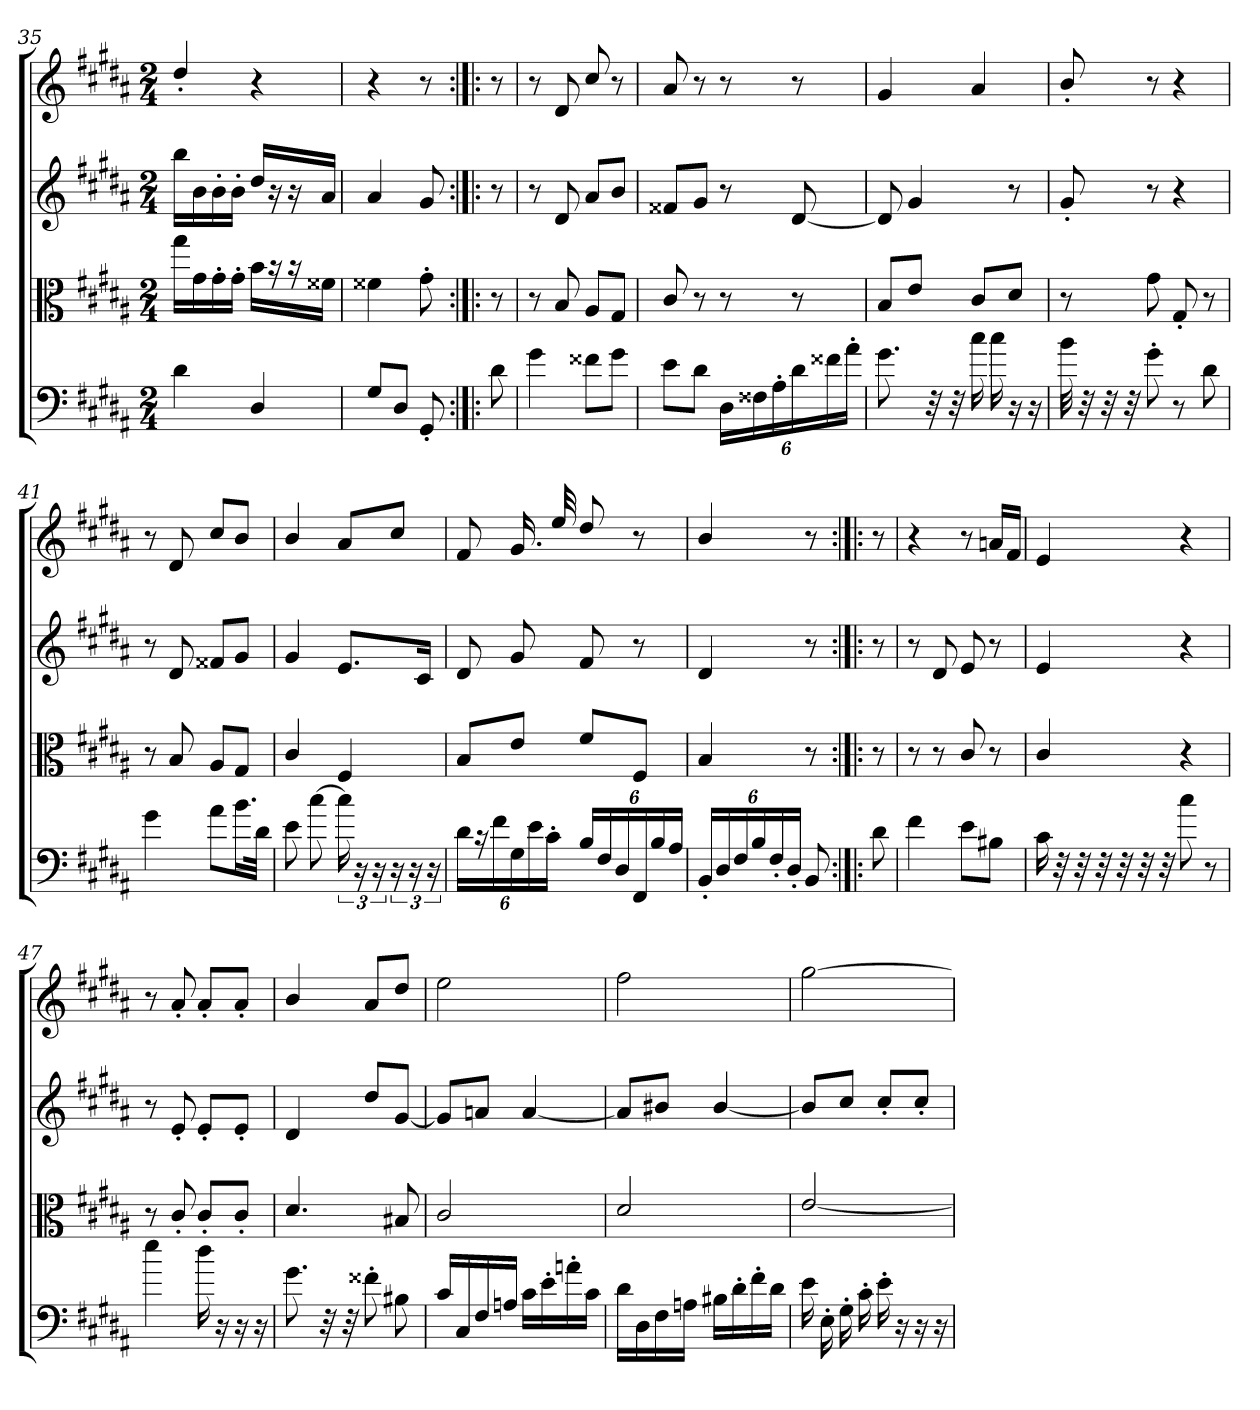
**kern	**kern	**kern	**kern
*part4	*part3	*part2	*part1
*staff4	*staff3	*staff2	*staff1
*clefF4	*clefC3	*clefG2	*clefG2
*k[f#c#g#d#a#]	*k[f#c#g#d#a#]	*k[f#c#g#d#a#]	*k[f#c#g#d#a#]
*g#:	*g#:	*g#:	*g#:
*M2/4	*M2/4	*M2/4	*M2/4
=35	=35	=35	=35
4d#\	16gg#\LL	16bb\LL	4dd#'/
.	16g#\	16b\	.
.	16g#'\	16b'\	.
.	16g#'\JJ	16b'\JJ	.
4D#/	16b\LL	16dd#/LL	4r
.	16r	16r	.
.	16r	16r	.
.	16f##X\JJ	16a#/JJ	.
=36	=36	=36	=36
8G#/L	4f##X\	4a#/	4r
8D#/J	.	.	.
8GG#'/	8g#'\	8g#/	8r
=:|!|:	=:|!|:	=:|!|:	=:|!|:
8d#\	8r	8r	8r
=37	=37	=37	=37
4g#\	8r	8r	8r
.	8B/	8d#/	8d#/
8f##X\L	8A#/L	8a#/L	8cc#/
8g#\J	8G#/J	8b/J	8r
=38	=38	=38	=38
8e\L	8c#/	8f##X/L	8a#/
8d#\J	8r	8g#/J	8r
24D#\LL	8r	8r	8r
24F##X\	.	.	.
24A#'\	.	.	.
24d#\	8r	[8d#/	8r
24f##X\	.	.	.
24a#'\JJ	.	.	.
=39	=39	=39	=39
8.g#\	8B/L	8d#/]	4g#/
.	8e/J	4g#/	.
32r	.	.	.
32r	.	.	.
16cc#\	8c#/L	.	4a#/
16cc#\	.	.	.
16r	8d#/J	8r	.
16r	.	.	.
=40	=40	=40	=40
32b\	8r	8g#'/	8b'/
32r	.	.	.
32r	.	.	.
32r	.	.	.
8g#'\	8g#\	8r	8r
8r	8G#'/	4r	4r
8d#\	8r	.	.
=41	=41	=41	=41
4g#\	8r	8r	8r
.	8B/	8d#/	8d#/
8a#\L	8A#/L	8f##X/L	8cc#/L
16.b\L	8G#/J	8g#/J	8b/J
32d#\JJk	.	.	.
=42	=42	=42	=42
8e\	4c#/	4g#/	4b/
[8cc#\	.	.	.
24cc#\]	4F#/	8.e/L	8a#/L
24r	.	.	.
24r	.	.	.
24r	.	.	8cc#/J
24r	.	.	.
.	.	16c#/Jk	.
24r	.	.	.
=43	=43	=43	=43
24d#\LL	8B/L	8d#/	8f#/
24r	.	.	.
24f#\	.	.	.
24G#\	8e/J	8g#/	16.g#/
24e\	.	.	.
24c#'\JJ	.	.	.
.	.	.	32ee/
24B/LL	8f#/L	8f#/	8dd#/
24F#/	.	.	.
24D#/	.	.	.
24FF#/	8F#/J	8r	8r
24B/	.	.	.
24A#/JJ	.	.	.
=44	=44	=44	=44
24BB'/LL	4B/	4d#/	4b/
24D#/	.	.	.
24F#/	.	.	.
24B/	.	.	.
24F#'/	.	.	.
24D#'/JJ	.	.	.
8BB/	8r	8r	8r
=:|!|:	=:|!|:	=:|!|:	=:|!|:
8d#\	8r	8r	8r
=45	=45	=45	=45
4f#\	8r	8r	4r
.	8r	8d#/	.
8e\L	8c#/	8e/	8r
8B#X\J	8r	8r	16an/LL
.	.	.	16f#/JJ
=46	=46	=46	=46
16c#\	4c#/	4e/	4e/
32r	.	.	.
32r	.	.	.
32r	.	.	.
32r	.	.	.
32r	.	.	.
32r	.	.	.
8cc#\	4r	4r	4r
8r	.	.	.
=47	=47	=47	=47
4ee\	8r	8r	8r
.	8c#'/	8e'/	8a#'/
16dd#\	8c#'/L	8e'/L	8a#'/L
16r	.	.	.
16r	8c#'/J	8e'/J	8a#'/J
16r	.	.	.
=48	=48	=48	=48
8.g#\	4.d#/	4d#/	4b/
32r	.	.	.
32r	.	.	.
8f##X'\	.	8dd#/L	8a#/L
8B#X\	8B#X/	[8g#/J	8dd#/J
=49	=49	=49	=49
16c#/LL	2c#/	8g#/L]	2ee\
16C#/	.	.	.
16F#/	.	8an/J	.
16An/JJ	.	.	.
16c#\LL	.	[4a/	.
16e'\	.	.	.
16an'\	.	.	.
16c#\JJ	.	.	.
=50	=50	=50	=50
16d#\LL	2d#/	8a/L]	2ff#\
16D#\	.	.	.
16F#\	.	8b#X/J	.
16An\JJ	.	.	.
16B#X\LL	.	[4b#/	.
16d#'\	.	.	.
16f#'\	.	.	.
16d#\JJ	.	.	.
=51	=51	=51	=51
16e\	[2e/	8b#/L]	[2gg#\
16E'\	.	.	.
16G#'\	.	8cc#/J	.
16c#'\	.	.	.
16e'\	.	8cc#'/L	.
16r	.	.	.
16r	.	8cc#'/J	.
16r	.	.	.
=	=	=	=
*-	*-	*-	*-
